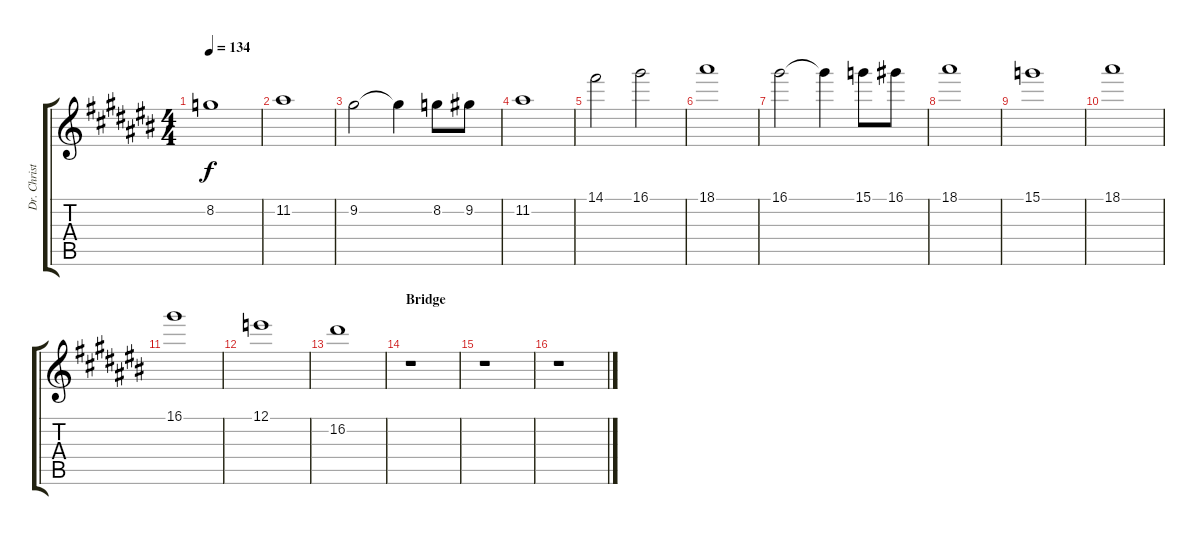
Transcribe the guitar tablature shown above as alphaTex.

\track ("Dr. Christian Lorenz - Keyboard V" "Dr. Christ") {instrument guitarharmonics}
\staff {score tabs}
\tuning (E4 B3 G3 D3 A2 D2) {hide}
\ts (4 4)
\tempo 134
\clef g2
\ks c#
8.2.1{dy f} |
11.2.1 |
9.2.2 9.2{t}.4 8.2.8 9.2.8 |
11.2.1 |
14.1.2 16.1.2 |
18.1.1 |
16.1.2 16.1{t}.4 15.1.8 16.1.8 |
18.1.1 |
15.1.1 |
18.1.1 |
16.1.1 |
12.1.1 |
16.2.1 |
\section ("" "Bridge")
r.1 |
r.1 |
r.1
